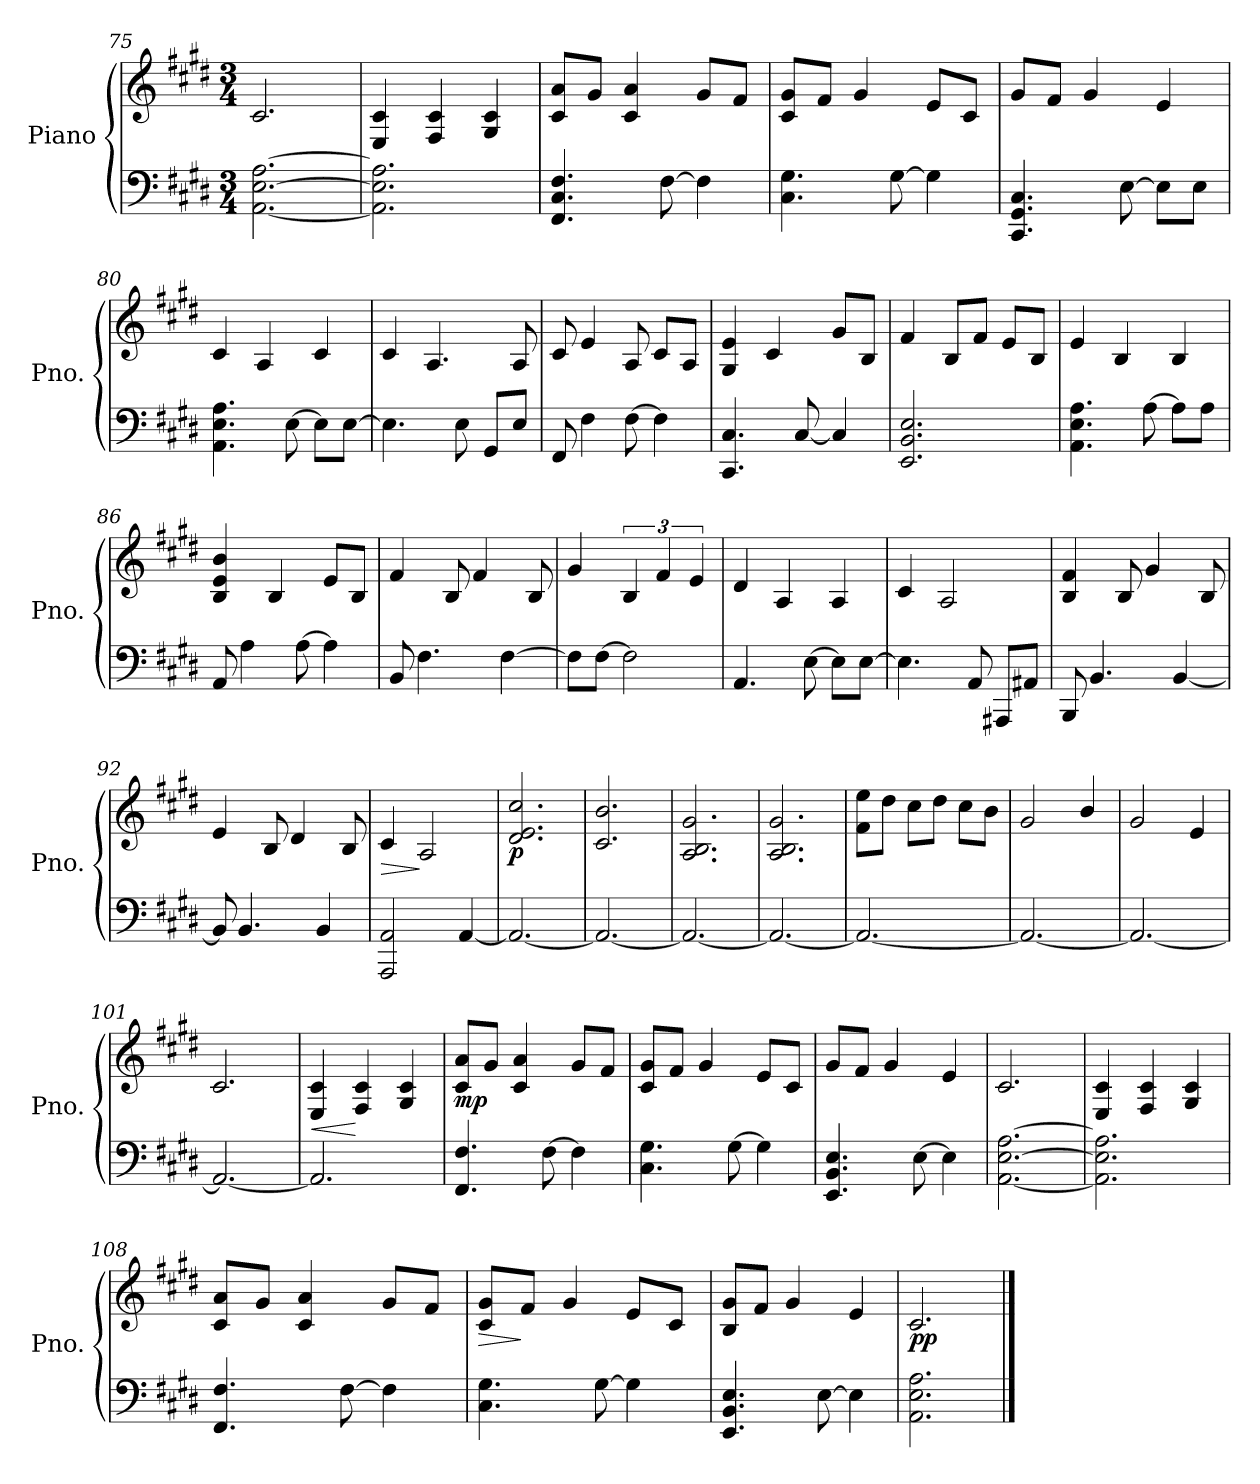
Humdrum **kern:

**kern	**kern	**dynam
*part1	*part1	*part1
*staff2	*staff1	*staff1/2
*I"Piano	*	*
*I'Pno.	*	*
*clefF4	*clefG2	*
*k[f#c#g#d#]	*k[f#c#g#d#]	*
*E:	*E:	*
*M3/4	*M3/4	*
=75	=75	=75
[>2.A\ [>2.E\ [<2.AA\	2.c#/	.
=76	=76	=76
2.A\] 2.E\] 2.AA\]	4c#/ 4E/	.
.	4c#/ 4F#/	.
.	4c#/ 4G#/	.
=77	=77	=77
4.F#/ 4.C#/ 4.FF#/	8a/ 8c#/L	.
.	8g#/J	.
.	4a/ 4c#/	.
[>8F#\	.	.
4F#\]	8g#/L	.
.	8f#/J	.
!!LO:PB:g=z
=78	=78	=78
4.G#\ 4.C#\	8g#/ 8c#/L	.
.	8f#/J	.
.	4g#/	.
[>8G#\	.	.
4G#\]	8e/L	.
.	8c#/J	.
=79	=79	=79
4.C#/ 4.GG#/ 4.CC#/	8g#/L	.
.	8f#/J	.
.	4g#/	.
[>8E\	.	.
8E\L]	4e/	.
8E\J	.	.
=80	=80	=80
4.A\ 4.E\ 4.AA\	4c#/	.
.	4A/	.
[>8E\	.	.
8E\L]	4c#/	.
[>8E\J	.	.
=81	=81	=81
4.E\]	4c#/	.
.	4.A/	.
8E\	.	.
8GG#/L	.	.
8E/J	8A/	.
=82	=82	=82
8FF#/	8c#/	.
4F#\	4e/	.
[>8F#\	8A/	.
4F#\]	8c#/L	.
.	8A/J	.
!!LO:LB:g=z
=83	=83	=83
4.C#/ 4.CC#/	4e/ 4G#/	.
.	4c#/	.
[<8C#/	.	.
4C#/]	8g#/L	.
.	8B/J	.
=84	=84	=84
2.E/ 2.BB/ 2.EE/	4f#/	.
.	8B/L	.
.	8f#/J	.
.	8e/L	.
.	8B/J	.
=85	=85	=85
4.A\ 4.E\ 4.AA\	4e/	.
.	4B/	.
[>8A\	.	.
8A\L]	4B/	.
8A\J	.	.
=86	=86	=86
8AA/	4b/ 4e/ 4B/	.
4A\	.	.
.	4B/	.
[>8A\	.	.
4A\]	8e/L	.
.	8B/J	.
=87	=87	=87
8BB/	4f#/	.
4.F#\	.	.
.	8B/	.
.	4f#/	.
[>4F#\	.	.
.	8B/	.
!!LO:LB:g=z
=88	=88	=88
8F#\L]	4g#/	.
[>8F#\J	.	.
2F#\]	6B/	.
.	6f#/	.
.	6e/	.
=89	=89	=89
4.AA/	4d#/	.
.	4A/	.
[>8E\	.	.
8E\L]	4A/	.
[>8E\J	.	.
=90	=90	=90
4.E\]	4c#/	.
.	2A/	.
8AA/	.	.
8AAA#X/L	.	.
8AA#X/J	.	.
=91	=91	=91
8BBB/	4f#/ 4B/	.
4.BB/	.	.
.	8B/	.
.	4g#/	.
[<4BB/	.	.
.	8B/	.
=92	=92	=92
8BB/]	4e/	.
4.BB/	.	.
.	8B/	.
.	4d#/	.
4BB/	.	.
.	8B/	.
!!LO:LB:g=z
=93	=93	=93
!	!	!LO:HP:b
2AA/ 2AAA/	4c#/	>
.	2A/	]
[<4AA/	.	.
=94	=94	=94
!	!	!LO:DY:b
2.AA/_<	2.cc#/ 2.e/ 2.d#/	p
=95	=95	=95
2.AA/_<	2.b/ 2.c#/	.
=96	=96	=96
2.AA/_<	2.g#/ 2.B/ 2.A/	.
=97	=97	=97
2.AA/_<	2.g#/ 2.B/ 2.A/	.
=98	=98	=98
2.AA/_<	8ee\ 8f#\L	.
.	8dd#\J	.
.	8cc#\L	.
.	8dd#\J	.
.	8cc#\L	.
.	8b\J	.
=99	=99	=99
2.AA/_<	2g#/	.
.	4b/	.
!!LO:LB:g=z
=100	=100	=100
2.AA/_<	2g#/	.
.	4e/	.
=101	=101	=101
2.AA/_<	2.c#/	.
=102	=102	=102
!	!	!LO:HP:b
2.AA/]	4c#/ 4E/	<
.	4c#/ 4F#/	[
.	4c#/ 4G#/	.
=103	=103	=103
!	!	!LO:DY:b
4.F#/ 4.FF#/	8a/ 8c#/L	mp
.	8g#/J	.
.	4a/ 4c#/	.
[>8F#\	.	.
4F#\]	8g#/L	.
.	8f#/J	.
=104	=104	=104
4.G#\ 4.C#\	8g#/ 8c#/L	.
.	8f#/J	.
.	4g#/	.
[>8G#\	.	.
4G#\]	8e/L	.
.	8c#/J	.
=105	=105	=105
4.E/ 4.BB/ 4.EE/	8g#/L	.
.	8f#/J	.
.	4g#/	.
[>8E\	.	.
4E\]	4e/	.
!!LO:PB:g=z
=106	=106	=106
[2.A\ [2.E\ [2.AA\	2.c#/	.
=107	=107	=107
2.A\] 2.E\] 2.AA\]	4c#/ 4E/	.
.	4c#/ 4F#/	.
.	4c#/ 4G#/	.
=108	=108	=108
!	!LO:TX:a:B:t=rit.	!
*	*^	*
*	*	*^	*
*	*	*	*^	*
*	*	*	*	*^	*
4.F#/ 4.FF#/	8a/ 8c#/L	16ryy	8.ryy	4ryy	4..ryy	.
.	.	2ryy	.	.	.	.
.	8g#/J	.	.	.	.	.
.	.	.	2ryy	.	.	.
.	4a/ 4c#/	.	.	16ryy	.	.
.	.	.	.	4..ryy	.	.
[>8F#\	.	.	.	.	.	.
.	.	.	.	.	4ryy	.
4F#\]	8g#/L	.	.	.	.	.
.	.	8.ryy	.	.	.	.
.	8f#/J	.	.	.	.	.
.	.	.	16ryy	.	16ryy	.
=109	=109	=109	=109	=109	=109	=109
!	!	!	!	!	!	!LO:HP:b
*	*	*	*v	*v	*v	*
4.G#\ 4.C#\	8g#/ 8c#/L	16ryy	8.ryy	>
.	.	2ryy	.	.
.	8f#/J	.	.	]
.	.	.	2ryy	.
.	4g#/	.	.	.
[>8G#\	.	.	.	.
4G#\]	8e/L	.	.	.
.	.	8.ryy	.	.
.	8c#/J	.	.	.
.	.	.	16ryy	.
*	*v	*v	*v	*
=110	=110	=110
4.E/ 4.BB/ 4.EE/	8g#/ 8B/L	.
.	8f#/J	.
.	4g#/	.
[>8E\	.	.
4E\]	4e/	.
=111	=111	=111
!	!	!LO:DY:b
2.A\ 2.E\ 2.AA\	2.c#/	pp
==	==	==
*-	*-	*-
